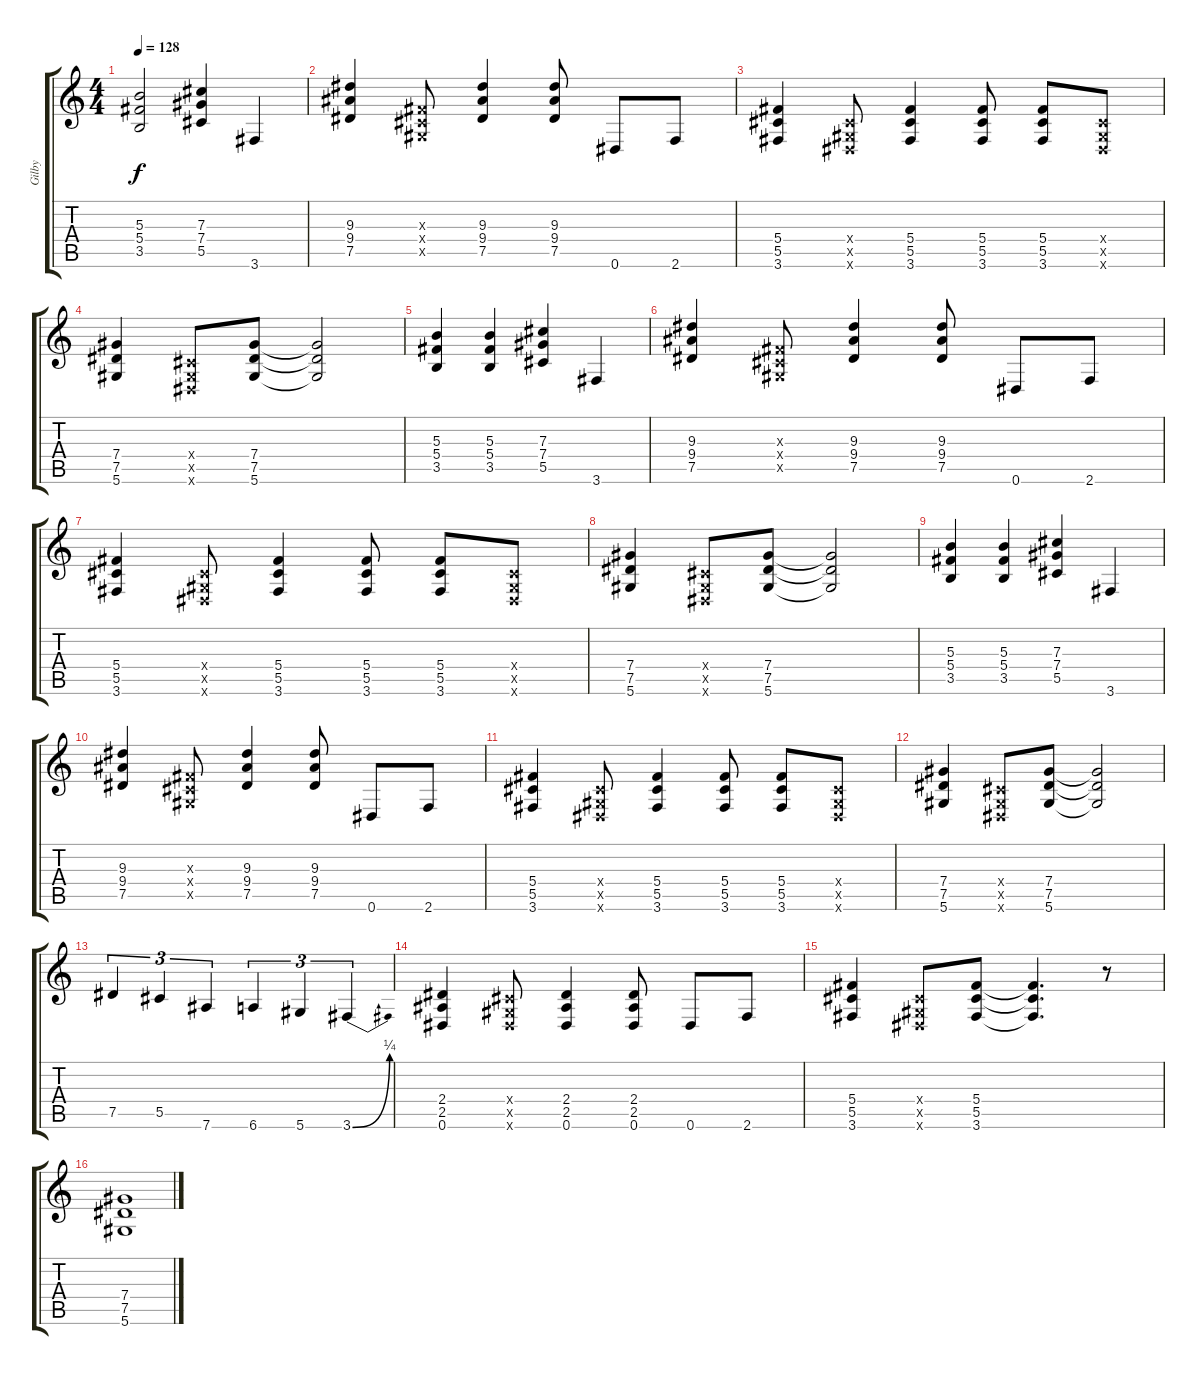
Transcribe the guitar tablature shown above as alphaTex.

\track ("Gilby" "Gilby") {instrument overdrivenguitar}
\staff {score tabs}
\tuning (Eb4 Bb3 Gb3 Db3 Ab2 Eb2) {hide}
\ts (4 4)
\tempo 128
\clef g2
\ks c
(5.3 5.4 3.5).2{dy f} (7.3 7.4 5.5).4 3.6.4 |
(9.3 9.4 7.5).4 (0.3{x} 0.4{x} 0.5{x}).8 (9.3 9.4 7.5).4 (9.3 9.4 7.5).8 0.6.8 2.6.8 |
(5.4 5.5 3.6).4 (0.4{x} 0.5{x} 0.6{x}).8 (5.4 5.5 3.6).4 (5.4 5.5 3.6).8 (5.4 5.5 3.6).8 (0.4{x} 0.5{x} 0.6{x}).8 |
(7.4 7.5 5.6).4 (0.4{x} 0.5{x} 0.6{x}).8 (7.4 7.5 5.6).8 (7.4{t} 7.5{t} 5.6{t}).2 |
(5.3 5.4 3.5).4 (5.3 5.4 3.5).4 (7.3 7.4 5.5).4 3.6.4 |
(9.3 9.4 7.5).4 (0.3{x} 0.4{x} 0.5{x}).8 (9.3 9.4 7.5).4 (9.3 9.4 7.5).8 0.6.8 2.6.8 |
(5.4 5.5 3.6).4 (0.4{x} 0.5{x} 0.6{x}).8 (5.4 5.5 3.6).4 (5.4 5.5 3.6).8 (5.4 5.5 3.6).8 (0.4{x} 0.5{x} 0.6{x}).8 |
(7.4 7.5 5.6).4 (0.4{x} 0.5{x} 0.6{x}).8 (7.4 7.5 5.6).8 (7.4{t} 7.5{t} 5.6{t}).2 |
(5.3 5.4 3.5).4 (5.3 5.4 3.5).4 (7.3 7.4 5.5).4 3.6.4 |
(9.3 9.4 7.5).4 (0.3{x} 0.4{x} 0.5{x}).8 (9.3 9.4 7.5).4 (9.3 9.4 7.5).8 0.6.8 2.6.8 |
(5.4 5.5 3.6).4 (0.4{x} 0.5{x} 0.6{x}).8 (5.4 5.5 3.6).4 (5.4 5.5 3.6).8 (5.4 5.5 3.6).8 (0.4{x} 0.5{x} 0.6{x}).8 |
(7.4 7.5 5.6).4 (0.4{x} 0.5{x} 0.6{x}).8 (7.4 7.5 5.6).8 (7.4{t} 7.5{t} 5.6{t}).2 |
7.5.4{tu (3 2)} 5.5.4{tu (3 2)} 7.6.4{tu (3 2)} 6.6.4{tu (3 2)} 5.6.4{tu (3 2)} 3.6{be (bend 0 0 60 1)}.4{tu (3 2)} |
(2.4 2.5 0.6).4 (0.4{x} 0.5{x} 0.6{x}).8 (2.4 2.5 0.6).4 (2.4 2.5 0.6).8 0.6.8 2.6.8 |
(5.4 5.5 3.6).4 (0.4{x} 0.5{x} 0.6{x}).8 (5.4 5.5 3.6).8 (5.4{t} 5.5{t} 3.6{t}).4{d} r.8 |
(7.4 7.5 5.6).1
